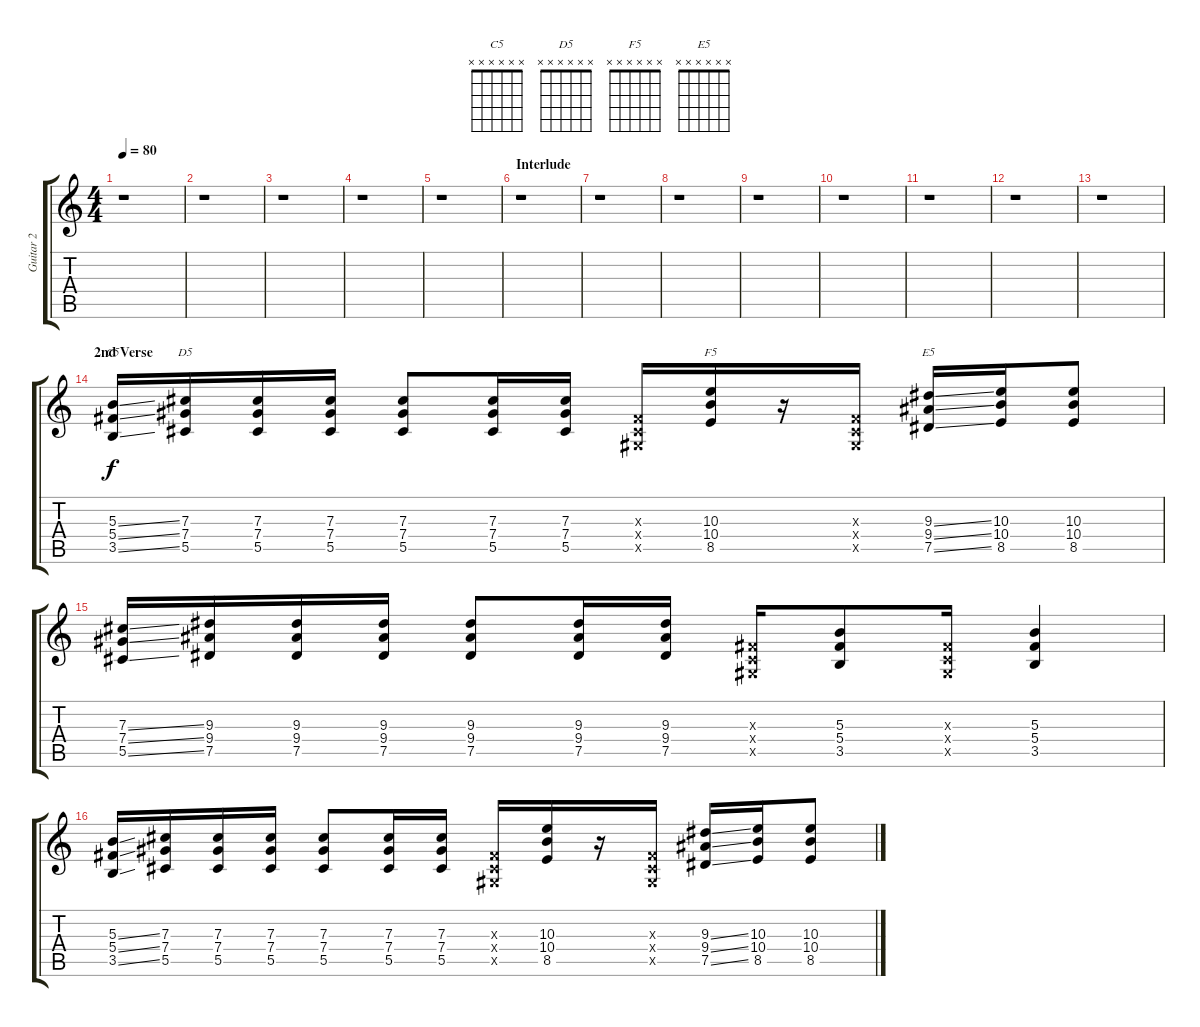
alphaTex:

\track ("Guitar 2" "Guitar 2") {instrument overdrivenguitar}
\staff {score tabs}
\tuning (Eb4 Bb3 Gb3 Db3 Ab2 Eb2) {hide}
\chord ("C5" x x x x x x)
\chord ("D5" x x x x x x)
\chord ("F5" x x x x x x)
\chord ("E5" x x x x x x)
\ts (4 4)
\tempo 80
\clef g2
\ks c
r.1{dy f} |
r.1 |
r.1 |
r.1 |
r.1 |
\section ("" "Interlude")
r.1 |
r.1 |
r.1 |
r.1 |
r.1 |
r.1 |
r.1 |
r.1 |
\section ("" "2nd Verse")
(5.3{ss} 5.4{ss} 3.5{ss}).16{ch "C5"} (7.3 7.4 5.5).16{ch "D5"} (7.3 7.4 5.5).16 (7.3 7.4 5.5).16 (7.3 7.4 5.5).8 (7.3 7.4 5.5).16 (7.3 7.4 5.5).16 (0.3{x} 0.4{x} 0.5{x}).16 (10.3 10.4 8.5).16{ch "F5"} r.16 (0.3{x} 0.4{x} 0.5{x}).16 (9.3{ss} 9.4{ss} 7.5{ss}).16{ch "E5"} (10.3 10.4 8.5).16 (10.3 10.4 8.5).8 |
(7.3{ss} 7.4{ss} 5.5{ss}).16 (9.3 9.4 7.5).16 (9.3 9.4 7.5).16 (9.3 9.4 7.5).16 (9.3 9.4 7.5).8 (9.3 9.4 7.5).16 (9.3 9.4 7.5).16 (0.3{x} 0.4{x} 0.5{x}).16 (5.3 5.4 3.5).8 (0.3{x} 0.4{x} 0.5{x}).16 (5.3 5.4 3.5).4 |
(5.3{ss} 5.4{ss} 3.5{ss}).16 (7.3 7.4 5.5).16 (7.3 7.4 5.5).16 (7.3 7.4 5.5).16 (7.3 7.4 5.5).8 (7.3 7.4 5.5).16 (7.3 7.4 5.5).16 (0.3{x} 0.4{x} 0.5{x}).16 (10.3 10.4 8.5).16 r.16 (0.3{x} 0.4{x} 0.5{x}).16 (9.3{ss} 9.4{ss} 7.5{ss}).16 (10.3 10.4 8.5).16 (10.3 10.4 8.5).8
